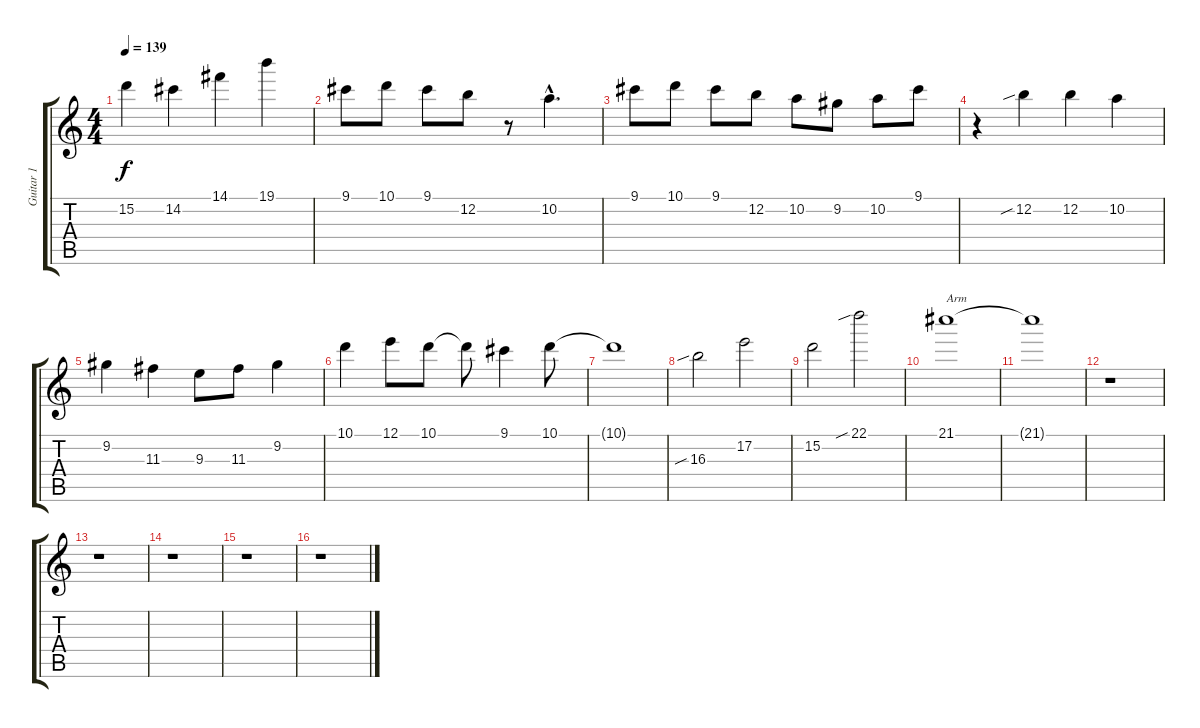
\track ("Guitar 1" "Guitar 1") {instrument distortionguitar}
\staff {score tabs}
\tuning (E4 B3 G3 D3 A2 E2) {hide}
\ts (4 4)
\tempo 139
\clef g2
\ks c
15.2.4{dy f} 14.2.4 14.1.4 19.1.4 |
9.1.8 10.1.8 9.1.8 12.2.8 r.8 10.2{hac}.4{d} |
9.1.8 10.1.8 9.1.8 12.2.8 10.2.8 9.2.8 10.2.8 9.1.8 |
r.4 12.2{sib}.4 12.2.4 10.2.4 |
9.2.4 11.3.4 9.3.8 11.3.8 9.2.4 |
10.1.4 12.1.8 10.1.8 10.1{t}.8 9.1.4 10.1.8 |
10.1{t}.1 |
16.3{sib}.2 17.2.2 |
15.2.2 22.1{sib}.2 |
21.1.1{txt "Arm"} |
21.1{t}.1 |
r.1 |
r.1 |
r.1 |
r.1 |
r.1
